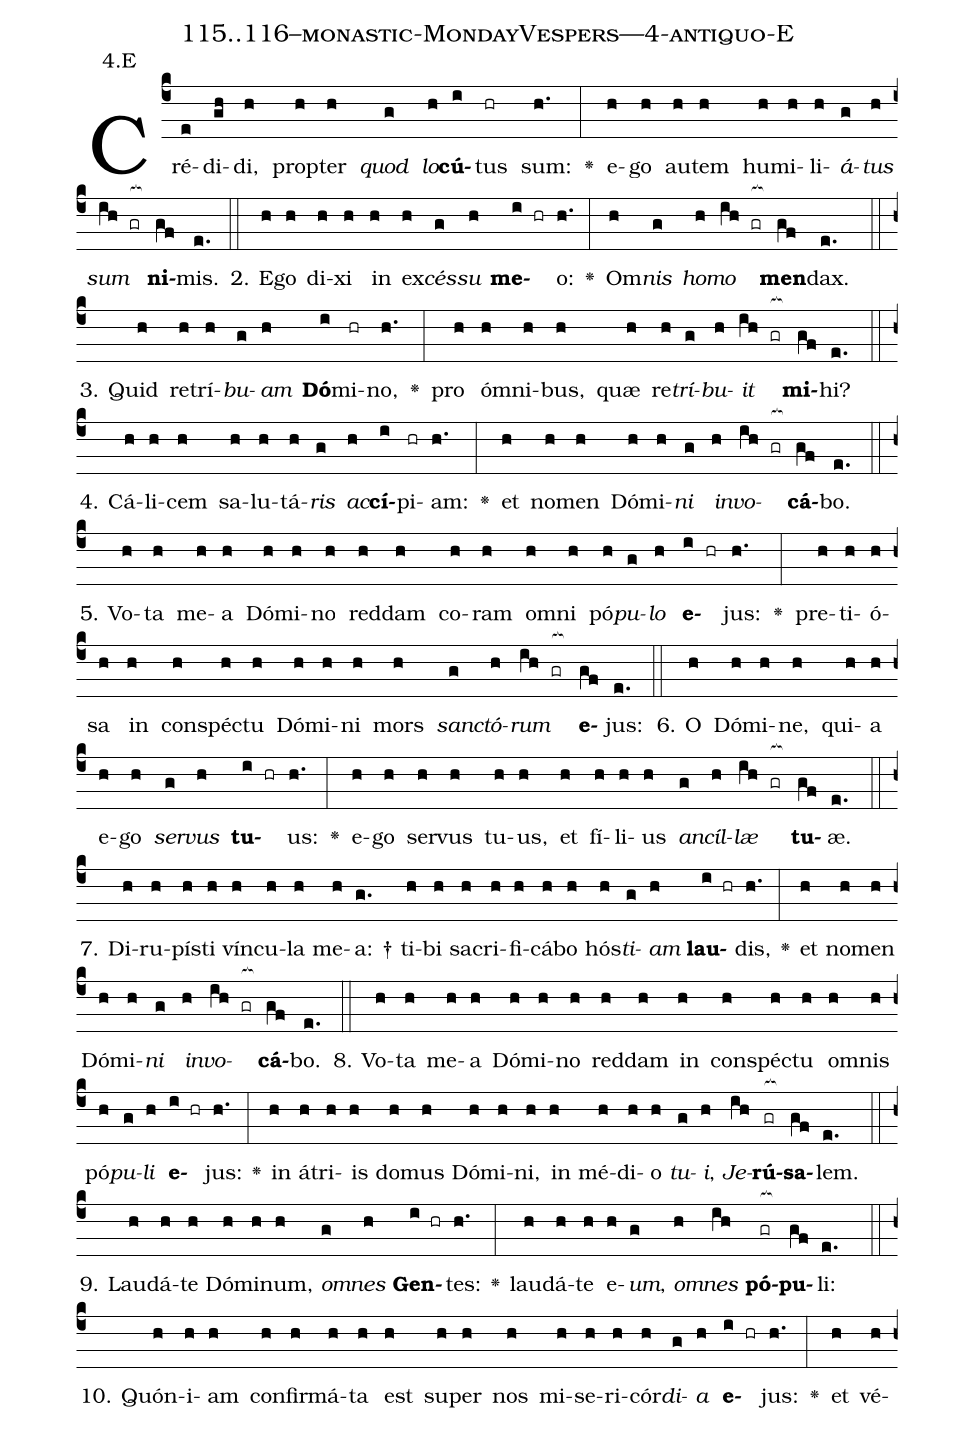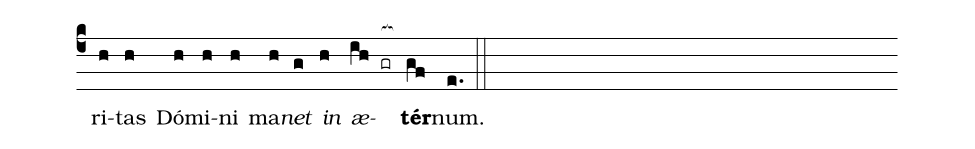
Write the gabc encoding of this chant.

name: 115..116--monastic-MondayVespers---4-antiquo-E;
annotation: 4.E;
%%
(c4)Cré(e)di(gh)di,(h) prop(h)ter(h) <i>quod</i>(g) <i>lo</i>(h)<b>cú</b>(i)tus(hr) sum:(h.) <v>\greheightstar</v>(:) e(h)go(h) au(h)tem(h) hu(h)mi(h)li(h)<i>á</i>(g)<i>tus</i>(h) <i>sum</i>(ih gr[ocb:1{]) <b>ni</b>(gf[ocb:0}])mis.(e.) (::)
2. E(h)go(h) di(h)xi(h) in(h) ex(h)<i>cés</i>(g)<i>su</i>(h) <b>me</b>(i hr)o:(h.) <v>\greheightstar</v>(:) Om(h)<i>nis</i>(g) <i>ho</i>(h)<i>mo</i>(ih gr[ocb:1{]) <b>men</b>(gf[ocb:0}])dax.(e.) (::)
3. Quid(h) re(h)trí(h)<i>bu</i>(g)<i>am</i>(h) <b>Dó</b>(i)mi(hr)no,(h.) <v>\greheightstar</v>(:) pro(h) óm(h)ni(h)bus,(h) quæ(h) re(h)<i>trí</i>(g)<i>bu</i>(h)<i>it</i>(ih gr[ocb:1{]) <b>mi</b>(gf[ocb:0}])hi?(e.) (::)
4. Cá(h)li(h)cem(h) sa(h)lu(h)tá(h)<i>ris</i>(g) <i>ac</i>(h)<b>cí</b>(i)pi(hr)am:(h.) <v>\greheightstar</v>(:) et(h) no(h)men(h) Dó(h)mi(h)<i>ni</i>(g) <i>in</i>(h)<i>vo</i>(ih gr[ocb:1{])<b>cá</b>(gf[ocb:0}])bo.(e.) (::)
5. Vo(h)ta(h) me(h)a(h) Dó(h)mi(h)no(h) red(h)dam(h) co(h)ram(h) om(h)ni(h) pó(h)<i>pu</i>(g)<i>lo</i>(h) <b>e</b>(i hr)jus:(h.) <v>\greheightstar</v>(:) pre(h)ti(h)ó(h)sa(h) in(h) con(h)spéc(h)tu(h) Dó(h)mi(h)ni(h) mors(h) <i>sanc</i>(g)<i>tó</i>(h)<i>rum</i>(ih gr[ocb:1{]) <b>e</b>(gf[ocb:0}])jus:(e.) (::)
6. O(h) Dó(h)mi(h)ne,(h) qui(h)a(h) e(h)go(h) <i>ser</i>(g)<i>vus</i>(h) <b>tu</b>(i hr)us:(h.) <v>\greheightstar</v>(:) e(h)go(h) ser(h)vus(h) tu(h)us,(h) et(h) fí(h)li(h)us(h) <i>an</i>(g)<i>cíl</i>(h)<i>læ</i>(ih gr[ocb:1{]) <b>tu</b>(gf[ocb:0}])æ.(e.) (::)
7. Di(h)ru(h)pís(h)ti(h) vín(h)cu(h)la(h) me(h)a: †(g.) ti(h)bi(h) sa(h)cri(h)fi(h)cá(h)bo(h) hós(h)<i>ti</i>(g)<i>am</i>(h) <b>lau</b>(i hr)dis,(h.) <v>\greheightstar</v>(:) et(h) no(h)men(h) Dó(h)mi(h)<i>ni</i>(g) <i>in</i>(h)<i>vo</i>(ih gr[ocb:1{])<b>cá</b>(gf[ocb:0}])bo.(e.) (::)
8. Vo(h)ta(h) me(h)a(h) Dó(h)mi(h)no(h) red(h)dam(h) in(h) con(h)spéc(h)tu(h) om(h)nis(h) pó(h)<i>pu</i>(g)<i>li</i>(h) <b>e</b>(i hr)jus:(h.) <v>\greheightstar</v>(:) in(h) á(h)tri(h)is(h) do(h)mus(h) Dó(h)mi(h)ni,(h) in(h) mé(h)di(h)o(h) <i>tu</i>(g)<i>i</i>,(h) <i>Je</i>(ih)<b>rú</b>(gr[ocb:1{])<b>sa</b>(gf[ocb:0}])lem.(e.) (::)
9. Lau(h)dá(h)te(h) Dó(h)mi(h)num,(h) <i>om</i>(g)<i>nes</i>(h) <b>Gen</b>(i hr)tes:(h.) <v>\greheightstar</v>(:) lau(h)dá(h)te(h) e(h)<i>um</i>,(g) <i>om</i>(h)<i>nes</i>(ih) <b>pó</b>(gr[ocb:1{])<b>pu</b>(gf[ocb:0}])li:(e.) (::)
10. Quón(h)i(h)am(h) con(h)fir(h)má(h)ta(h) est(h) su(h)per(h) nos(h) mi(h)se(h)ri(h)cór(h)<i>di</i>(g)<i>a</i>(h) <b>e</b>(i hr)jus:(h.) <v>\greheightstar</v>(:) et(h) vé(h)ri(h)tas(h) Dó(h)mi(h)ni(h) ma(h)<i>net</i>(g) <i>in</i>(h) <i>æ</i>(ih gr[ocb:1{])<b>tér</b>(gf[ocb:0}])num.(e.) (::)
